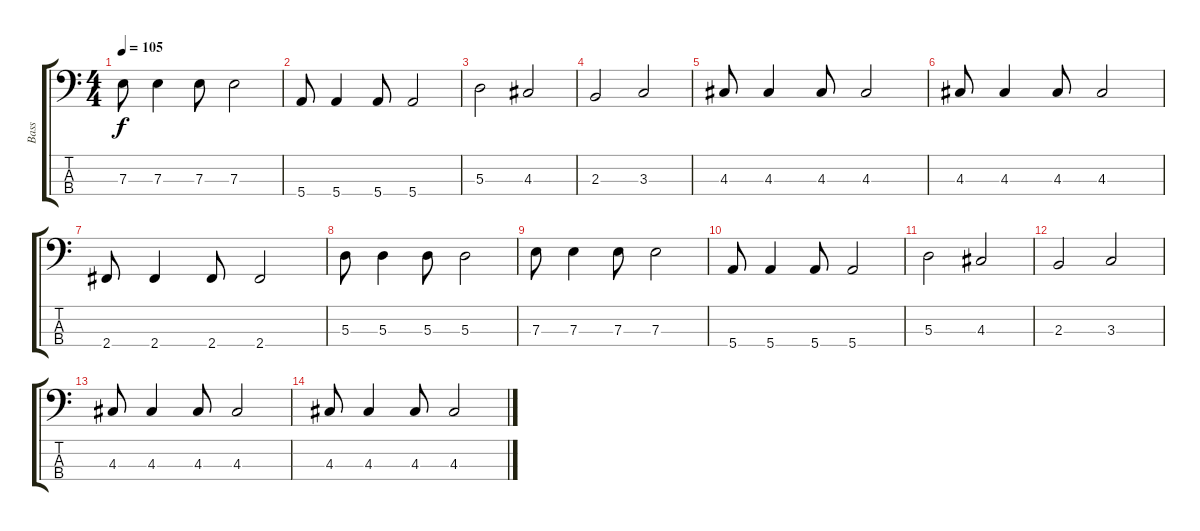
\track ("Bass" "Bass") {instrument electricbassfinger}
\staff {score tabs}
\tuning (G2 D2 A1 E1) {hide}
\ts (4 4)
\tempo 105
\clef f4
\ks c
7.3.8{dy f} 7.3.4 7.3.8 7.3.2 |
5.4.8 5.4.4 5.4.8 5.4.2 |
5.3.2 4.3.2 |
2.3.2 3.3.2 |
4.3.8 4.3.4 4.3.8 4.3.2 |
4.3.8 4.3.4 4.3.8 4.3.2 |
2.4.8{volume 11} 2.4.4 2.4.8 2.4.2 |
5.3.8 5.3.4 5.3.8 5.3.2 |
7.3.8 7.3.4 7.3.8 7.3.2 |
5.4.8 5.4.4 5.4.8 5.4.2 |
5.3.2{volume 5} 4.3.2 |
2.3.2 3.3.2 |
4.3.8 4.3.4 4.3.8 4.3.2 |
4.3.8 4.3.4 4.3.8 4.3.2
